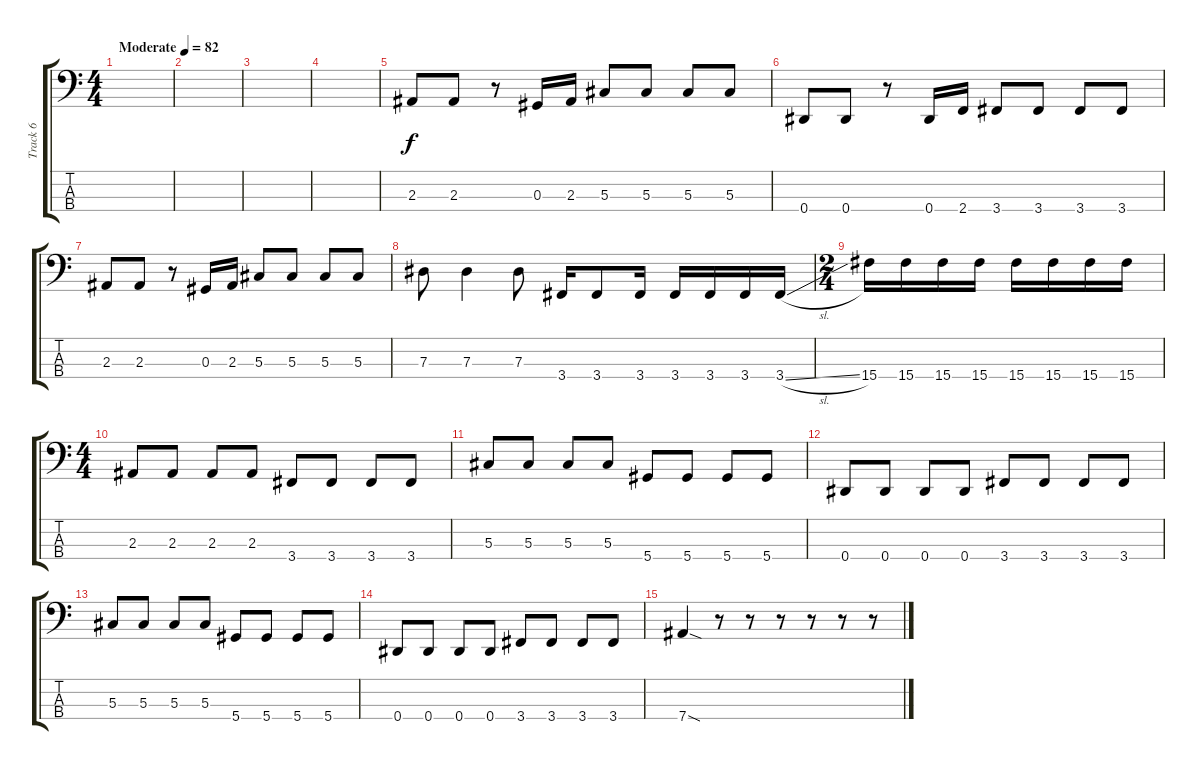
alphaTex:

\track ("Track 6" "Track 6") {instrument electricbassfinger}
\staff {score tabs}
\tuning (Gb2 Db2 Ab1 Eb1) {hide}
\ts (4 4)
\tempo (82 "Moderate")
\clef f4
\ks c
|
|
|
|
2.3.8 2.3.8 r.8 0.3.16 2.3.16 5.3.8 5.3.8 5.3.8 5.3.8 |
0.4.8 0.4.8 r.8 0.4.16 2.4.16 3.4.8 3.4.8 3.4.8 3.4.8 |
2.3.8 2.3.8 r.8 0.3.16 2.3.16 5.3.8 5.3.8 5.3.8 5.3.8 |
7.3.8 7.3.4 7.3.8 3.4.16 3.4.8 3.4.16 3.4.16 3.4.16 3.4.16 3.4{sl}.16 |
\ts (2 4)
15.4.16 15.4.16 15.4.16 15.4.16 15.4.16 15.4.16 15.4.16 15.4.16 |
\ts (4 4)
2.3.8 2.3.8 2.3.8 2.3.8 3.4.8 3.4.8 3.4.8 3.4.8 |
5.3.8 5.3.8 5.3.8 5.3.8 5.4.8 5.4.8 5.4.8 5.4.8 |
0.4.8 0.4.8 0.4.8 0.4.8 3.4.8 3.4.8 3.4.8 3.4.8 |
5.3.8 5.3.8 5.3.8 5.3.8 5.4.8 5.4.8 5.4.8 5.4.8 |
0.4.8 0.4.8 0.4.8 0.4.8 3.4.8 3.4.8 3.4.8 3.4.8 |
7.4{sod}.4 r.8 r.8 r.8 r.8 r.8 r.8
